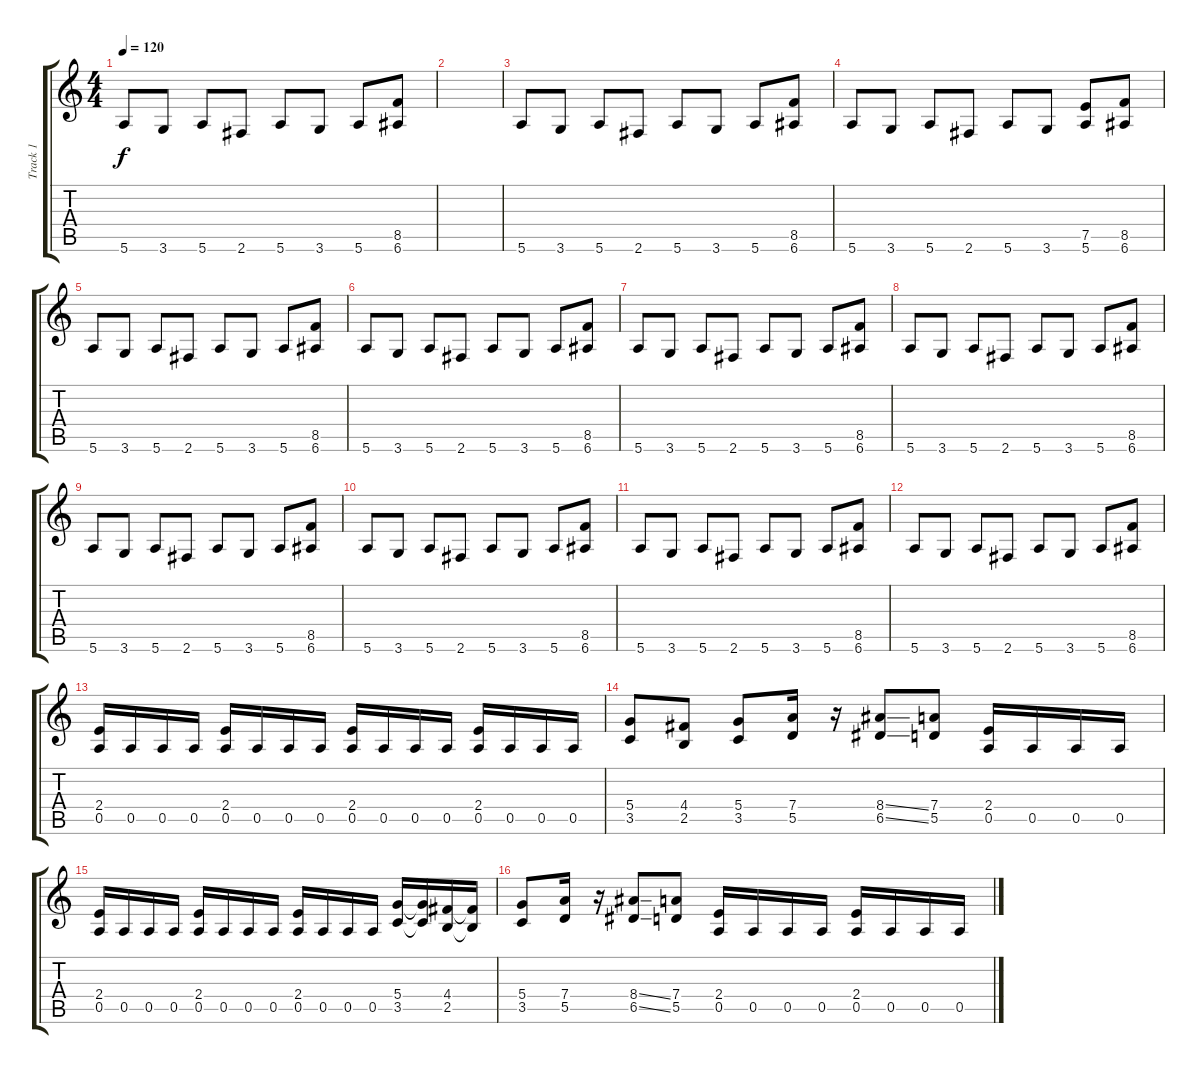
\track ("Track 1" "Track 1") {instrument distortionguitar}
\staff {score tabs}
\tuning (E4 B3 G3 D3 A2 E2) {hide}
\ts (4 4)
\tempo 120
\clef g2
\ks c
5.6.8{dy f} 3.6.8 5.6.8 2.6.8 5.6.8 3.6.8 5.6.8 (8.5 6.6).8 |
|
5.6.8 3.6.8 5.6.8 2.6.8 5.6.8 3.6.8 5.6.8 (8.5 6.6).8 |
5.6.8 3.6.8 5.6.8 2.6.8 5.6.8 3.6.8 (7.5 5.6).8 (8.5 6.6).8 |
5.6.8 3.6.8 5.6.8 2.6.8 5.6.8 3.6.8 5.6.8 (8.5 6.6).8 |
5.6.8 3.6.8 5.6.8 2.6.8 5.6.8 3.6.8 5.6.8 (8.5 6.6).8 |
5.6.8 3.6.8 5.6.8 2.6.8 5.6.8 3.6.8 5.6.8 (8.5 6.6).8 |
5.6.8 3.6.8 5.6.8 2.6.8 5.6.8 3.6.8 5.6.8 (8.5 6.6).8 |
5.6.8 3.6.8 5.6.8 2.6.8 5.6.8 3.6.8 5.6.8 (8.5 6.6).8 |
5.6.8 3.6.8 5.6.8 2.6.8 5.6.8 3.6.8 5.6.8 (8.5 6.6).8 |
5.6.8 3.6.8 5.6.8 2.6.8 5.6.8 3.6.8 5.6.8 (8.5 6.6).8 |
5.6.8 3.6.8 5.6.8 2.6.8 5.6.8 3.6.8 5.6.8 (8.5 6.6).8 |
(2.4 0.5).16 0.5.16 0.5.16 0.5.16 (2.4 0.5).16 0.5.16 0.5.16 0.5.16 (2.4 0.5).16 0.5.16 0.5.16 0.5.16 (2.4 0.5).16 0.5.16 0.5.16 0.5.16 |
(5.4 3.5).8 (4.4 2.5).8 (5.4 3.5).8 (7.4 5.5).16 r.16 (8.4{ss} 6.5{ss}).8 (7.4 5.5).8 (2.4 0.5).16 0.5.16 0.5.16 0.5.16 |
(2.4 0.5).16 0.5.16 0.5.16 0.5.16 (2.4 0.5).16 0.5.16 0.5.16 0.5.16 (2.4 0.5).16 0.5.16 0.5.16 0.5.16 (5.4 3.5).16 (5.4{t} 3.5{t}).16 (4.4 2.5).16 (4.4{t} 2.5{t}).16 |
(5.4 3.5).8 (7.4 5.5).16 r.16 (8.4{ss} 6.5{ss}).8 (7.4 5.5).8 (2.4 0.5).16 0.5.16 0.5.16 0.5.16 (2.4 0.5).16 0.5.16 0.5.16 0.5.16
